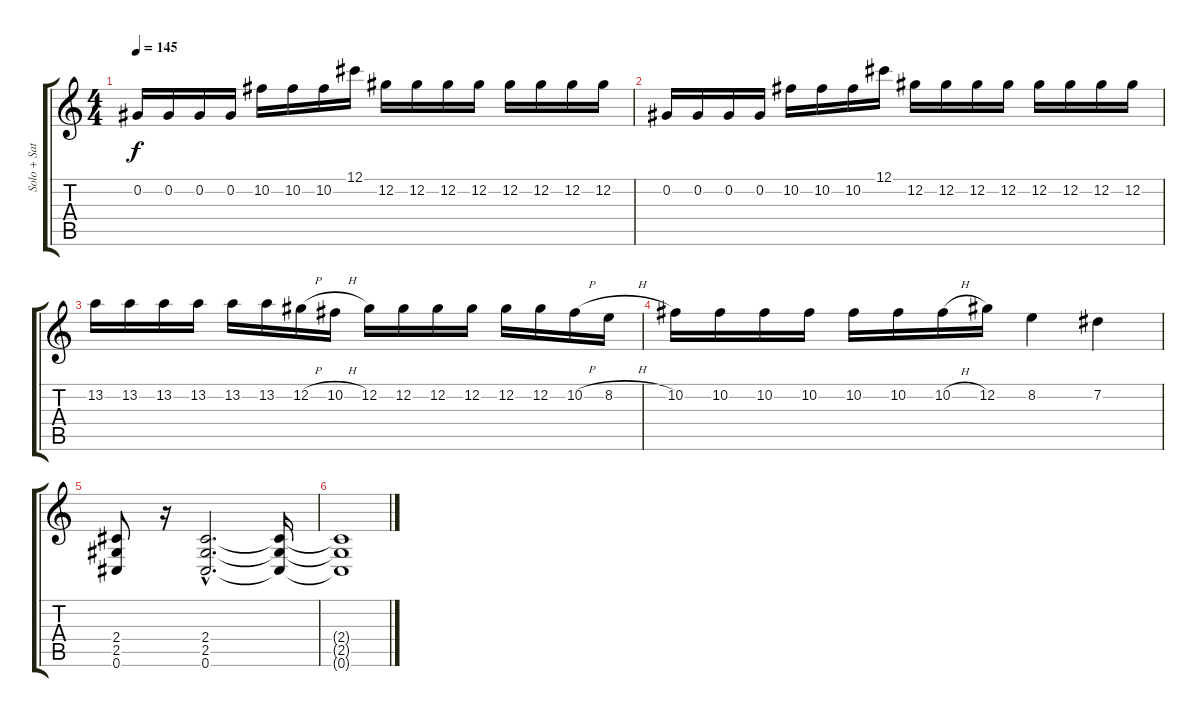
\track ("Solo + Satu" "Solo + Sat") {instrument overdrivenguitar}
\staff {score tabs}
\tuning (Db4 Ab3 E3 B2 Gb2 Db2) {hide}
\ts (4 4)
\tempo 145
\clef g2
\ks c
0.2.16{dy f} 0.2.16 0.2.16 0.2.16 10.2.16 10.2.16 10.2.16 12.1.16 12.2.16 12.2.16 12.2.16 12.2.16 12.2.16 12.2.16 12.2.16 12.2.16 |
0.2.16 0.2.16 0.2.16 0.2.16 10.2.16 10.2.16 10.2.16 12.1.16 12.2.16 12.2.16 12.2.16 12.2.16 12.2.16 12.2.16 12.2.16 12.2.16 |
13.2.16 13.2.16 13.2.16 13.2.16 13.2.16 13.2.16 12.2{h}.16 10.2{h}.16 12.2.16 12.2.16 12.2.16 12.2.16 12.2.16 12.2.16 10.2{h}.16 8.2{h}.16 |
10.2.16 10.2.16 10.2.16 10.2.16 10.2.16 10.2.16 10.2{h}.16 12.2.16 8.2.4 7.2.4 |
(2.4 2.5 0.6).8 r.16 (2.4{hac} 2.5{hac} 0.6{hac}).2{d} (2.4{t} 2.5{t} 0.6{t}).16 |
(2.4{t} 2.5{t} 0.6{t}).1
